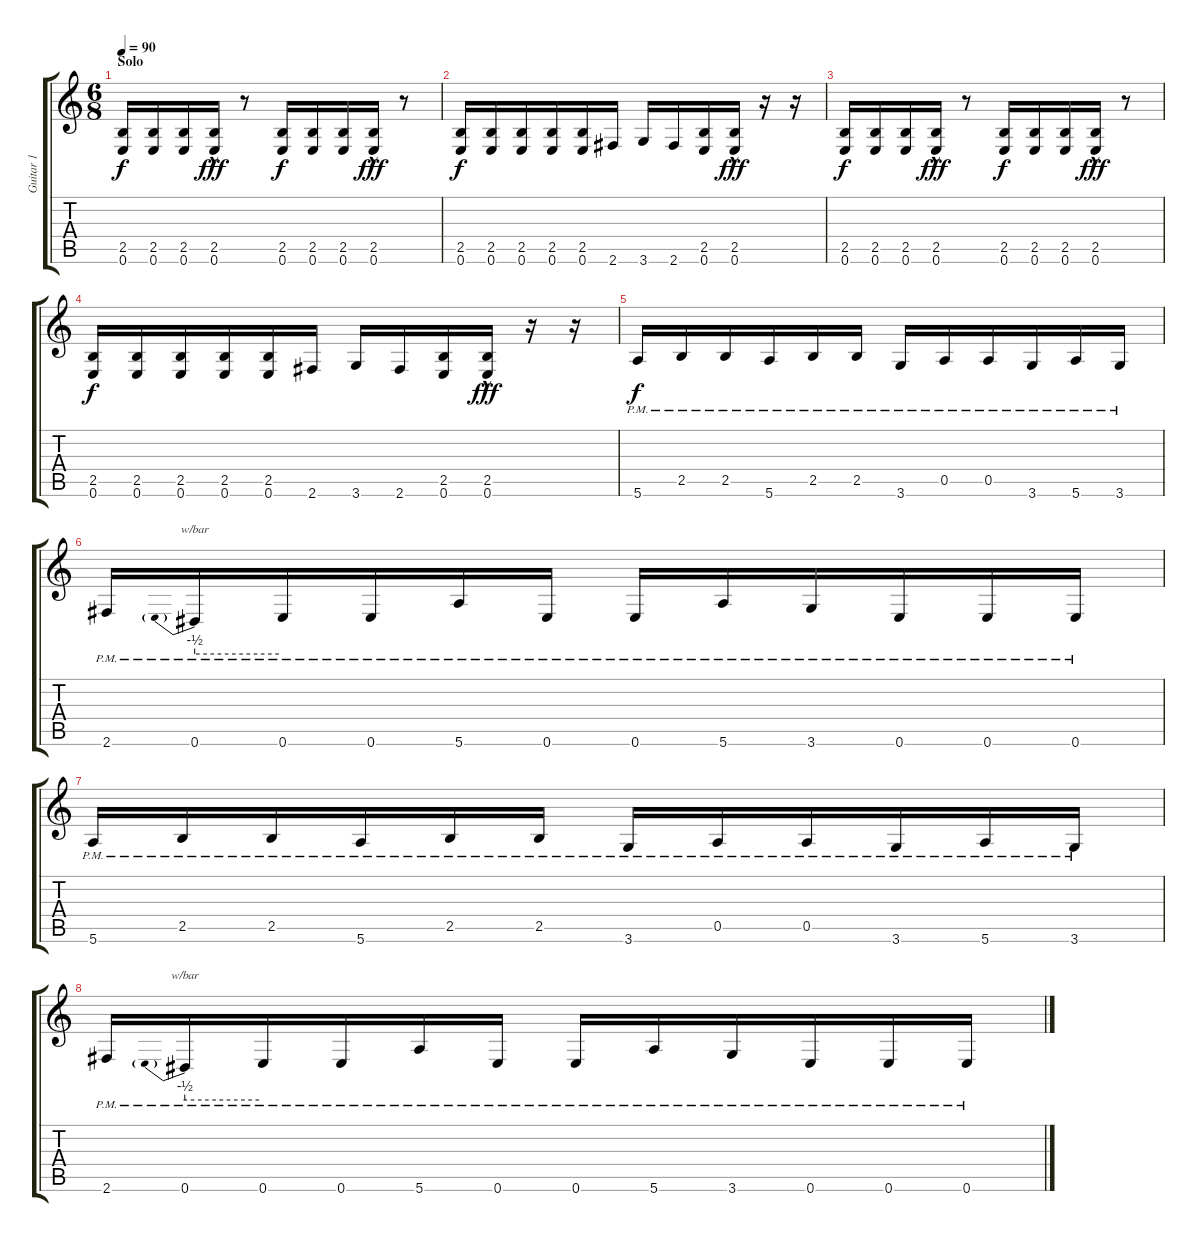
\track ("Guitar 1" "Guitar 1") {instrument overdrivenguitar}
\staff {score tabs}
\tuning (E4 B3 G3 D3 A2 E2) {hide}
\ts (6 8)
\section ("" "Solo")
\tempo 90
\clef g2
\ks c
(2.5 0.6).16{dy f} (2.5 0.6).16 (2.5 0.6).16 (2.5{hac} 0.6).16{dy fff} r.8 (2.5 0.6).16{dy f} (2.5 0.6).16 (2.5 0.6).16 (2.5{hac} 0.6).16{dy fff} r.8 |
(2.5 0.6).16{dy f} (2.5 0.6).16 (2.5 0.6).16 (2.5 0.6).16 (2.5 0.6).16 2.6.16 3.6.16 2.6.16 (2.5 0.6).16 (2.5 0.6{hac}).16{dy fff} r.16 r.16 |
(2.5 0.6).16{dy f} (2.5 0.6).16 (2.5 0.6).16 (2.5{hac} 0.6).16{dy fff} r.8 (2.5 0.6).16{dy f} (2.5 0.6).16 (2.5 0.6).16 (2.5{hac} 0.6).16{dy fff} r.8 |
(2.5 0.6).16{dy f} (2.5 0.6).16 (2.5 0.6).16 (2.5 0.6).16 (2.5 0.6).16 2.6.16 3.6.16 2.6.16 (2.5 0.6).16 (2.5 0.6{hac}).16{dy fff} r.16 r.16 |
5.6{pm}.16{dy f} 2.5{pm}.16 2.5{pm}.16 5.6{pm}.16 2.5{pm}.16 2.5{pm}.16 3.6{pm}.16 0.5{pm}.16 0.5{pm}.16 3.6{pm}.16 5.6{pm}.16 3.6{pm}.16 |
2.6{pm}.16 0.6{pm}.16{tbe (predive default 0 -2 60 -2)} 0.6{pm}.16 0.6{pm}.16 5.6{pm}.16 0.6{pm}.16 0.6{pm}.16 5.6{pm}.16 3.6{pm}.16 0.6{pm}.16 0.6{pm}.16 0.6{pm}.16 |
5.6{pm}.16 2.5{pm}.16 2.5{pm}.16 5.6{pm}.16 2.5{pm}.16 2.5{pm}.16 3.6{pm}.16 0.5{pm}.16 0.5{pm}.16 3.6{pm}.16 5.6{pm}.16 3.6{pm}.16 |
2.6{pm}.16 0.6{pm}.16{tbe (predive default 0 -2 60 -2)} 0.6{pm}.16 0.6{pm}.16 5.6{pm}.16 0.6{pm}.16 0.6{pm}.16 5.6{pm}.16 3.6{pm}.16 0.6{pm}.16 0.6{pm}.16 0.6{pm}.16
